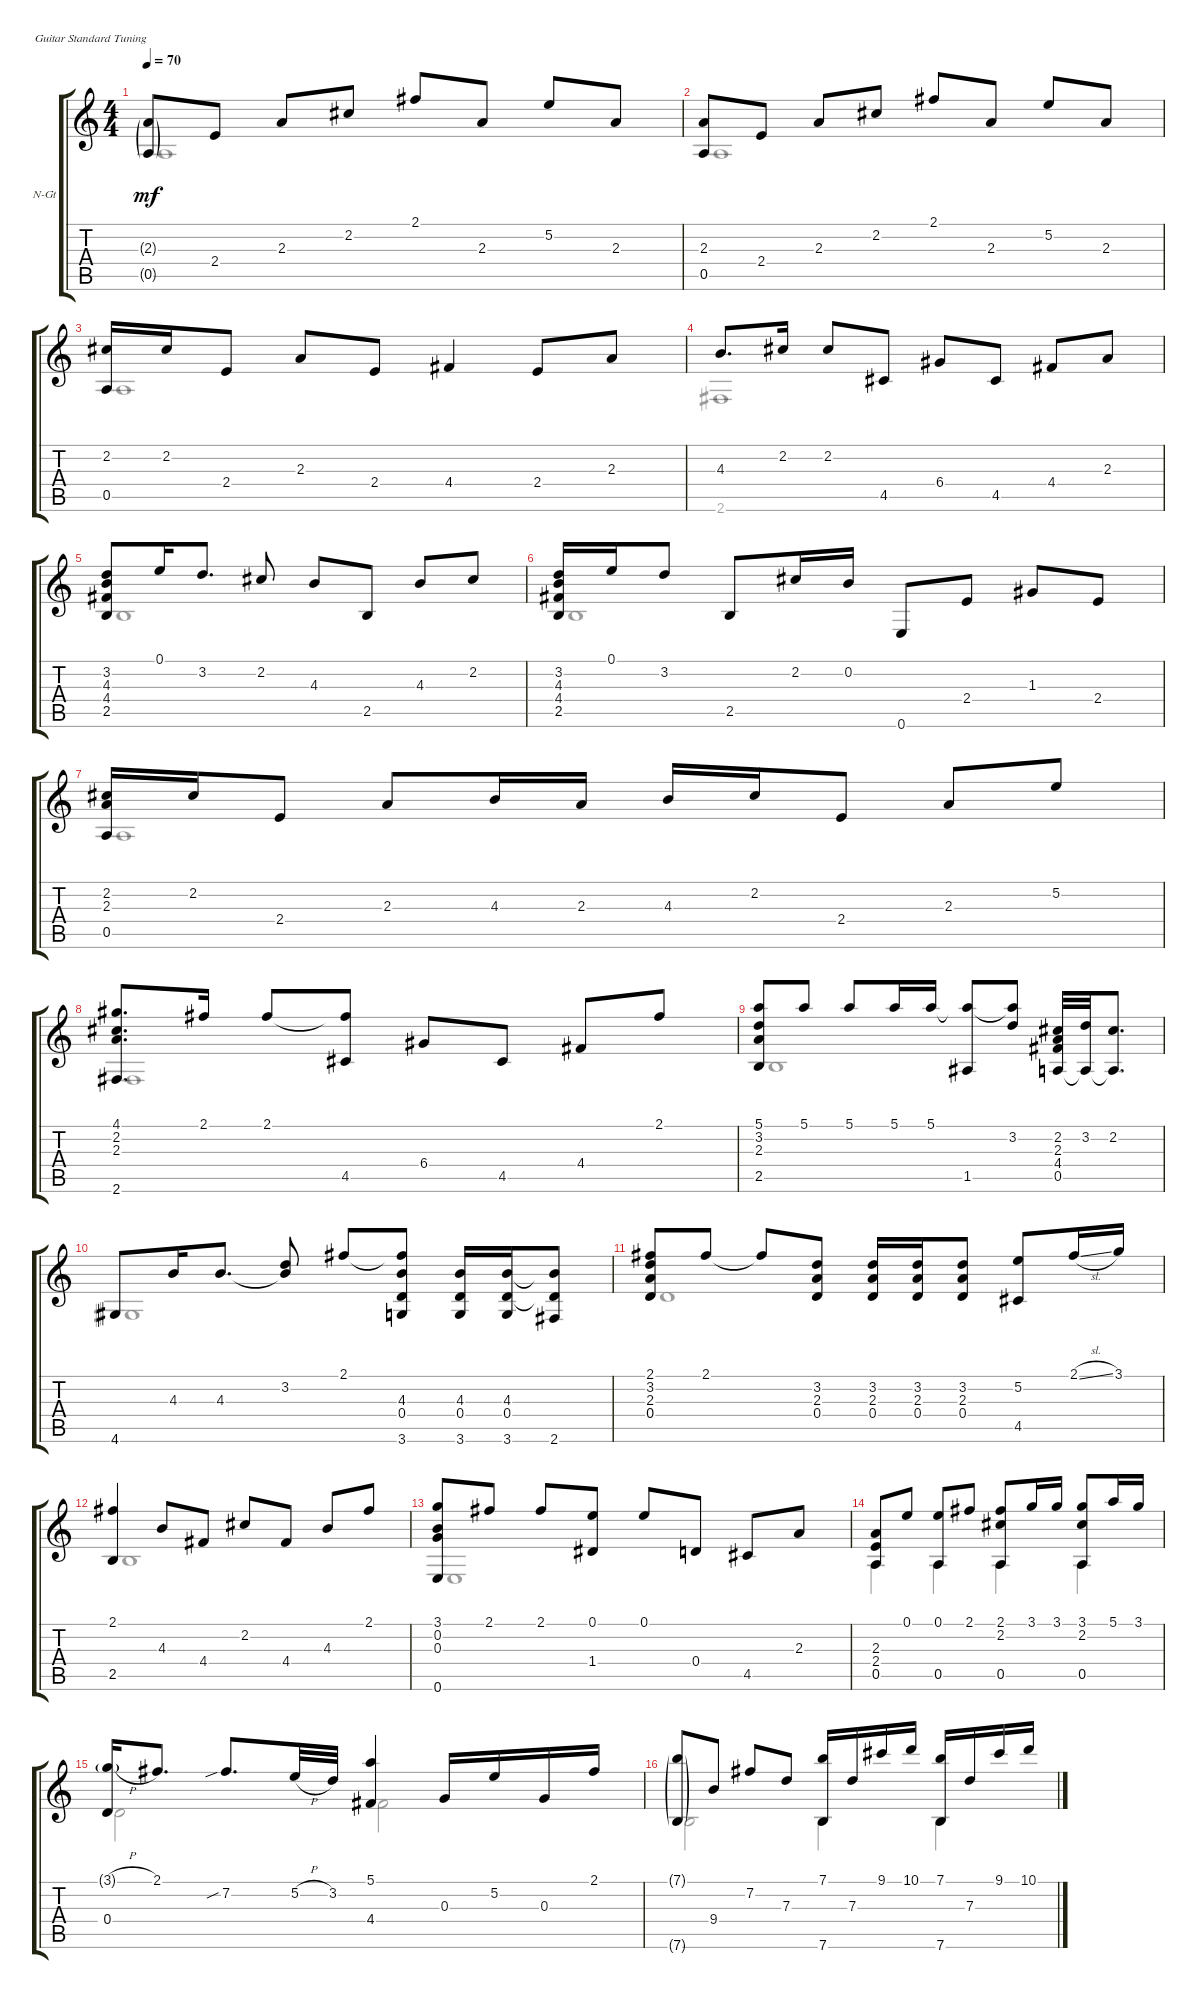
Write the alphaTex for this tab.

\defaultSystemsLayout 4
\bracketExtendMode groupsimilarinstruments
\firstSystemTrackNameOrientation horizontal
\otherSystemsTrackNameOrientation horizontal
\track ("Nylon Guitar" "N-Gt") {instrument acousticguitarnylon}
\staff {score tabs}
\tuning (E4 B3 G3 D3 A2 E2)
\voice
\ts (4 4)
\tempo 70
\clef g2
\scale
1.06936
\ks c
(2.3{g} 0.5{g}).8{dy mf} 2.4.8 2.3.8 2.2.8 2.1.8 2.3.8 5.2.8 2.3.8 |
\scale
0.930643 (2.3 0.5).8 2.4.8 2.3.8 2.2.8 2.1.8 2.3.8 5.2.8 2.3.8 |
\scale
1.03909 (2.2 0.5).16 2.2.16 2.4.8 2.3.8 2.4.8 4.4.4 2.4.8 2.3.8 |
\scale
0.960908 4.3.8{d} 2.2.16 2.2.8 4.5.8 6.4.8 4.5.8 4.4.8 2.3.8 |
\scale
1.03909 (3.2 4.3 4.4 2.5).8 0.1.16 3.2.8{d} 2.2.8 4.3.8 2.5.8 4.3.8 2.2.8 |
\scale
0.960908 (3.2 4.3 4.4 2.5).16 0.1.16 3.2.8 2.5.8 2.2.16 0.2.16 0.6.8 2.4.8 1.3.8 2.4.8 |
\scale
1.03909 (2.2 0.5 2.3).16 2.2.16 2.4.8 2.3.8 4.3.16 2.3.16 4.3.16 2.2.16 2.4.8 2.3.8 5.2.8 |
\scale
0.960908 (4.1 2.6 2.2 2.3).8{d} 2.1.16 2.1.8 (4.5 2.1{t}).8 6.4.8 4.5.8 4.4.8 2.1.8 |
\scale
1.03909 (5.1 3.2 2.3 2.5).8 5.1.8 5.1.8 5.1.16 5.1.16 (1.5 5.1{t}).8 (3.2 5.1{t}).8 (2.2 2.3 4.4 0.5).32 (3.2 0.5{t}).32 (2.2 0.5{t}).8{d} |
\scale
0.960908 4.6.8 4.3.16 4.3.8{d} (3.2 4.3{t}).8 2.1.8 (4.3 0.4 3.6 2.1{t}).8 (4.3 0.4 3.6).16 (4.3 0.4 3.6).16 (4.3{t} 0.4{t} 2.6).8 |
\scale
1.03909 (3.2 2.3 0.4 2.1).8 2.1.8 2.1{t}.8 (3.2 2.3 0.4).8 (3.2 2.3 0.4).16 (3.2 2.3 0.4).16 (3.2 2.3 0.4).8 (5.2 4.5).8 2.1{sl}.16 3.1.16 |
\scale
0.960908 (2.1 2.5).4 4.3.8 4.4.8 2.2.8 4.4.8 4.3.8 2.1.8 |
\scale
1.03909 (3.1 0.2 0.3 0.6).8 2.1.8 2.1.8 (0.1 1.4).8 0.1.8 0.4.8 4.5.8 2.3.8 |
\scale
0.960908 (2.3 2.4 0.5).8 0.1.8 (0.1 0.5).8 2.1.8 (2.1 2.2 0.5).8 3.1.16 3.1.16 (3.1 2.2 0.5).8 5.1.16 3.1.16 |
\scale
1.03909 (3.1{h g} 0.4).16 2.1.8{d} 7.2{sib}.8{d} 5.2{h}.32 3.2.32 (5.1 4.4).4 0.3.16 5.2.16 0.3.16 2.1.16 |
\scale
0.960908 (7.1{g} 7.6{g}).8 9.4.8 7.2.8 7.3.8 (7.1 7.6).16 7.3.16 9.1.16 10.1.16 (7.1 7.6).16 7.3.16 9.1.16 10.1.16
\voice
\clef g2
\ottava regular
\simile none
\scale
1.06936
\ks c
0.5.1{dy mf} |
\scale
0.930643 0.5.1 |
\scale
1.03909 0.5.1 |
\scale
0.960908 2.6.1 |
\scale
1.03909 2.5.1 |
\scale
0.960908 2.5.1 |
\scale
1.03909 0.5.1 |
\scale
0.960908 2.6.1 |
\scale
1.03909 2.5.1 |
\scale
0.960908 4.6.1 |
\scale
1.03909 0.4.1 |
\scale
0.960908 2.5.1 |
\scale
1.03909 0.6.1 |
\scale
0.960908 0.5.4 0.5.4 0.5.4 0.5.4 |
\scale
1.03909 0.4.2 4.4.2 |
\scale
0.960908 7.6.2 7.6.4 7.6.4
